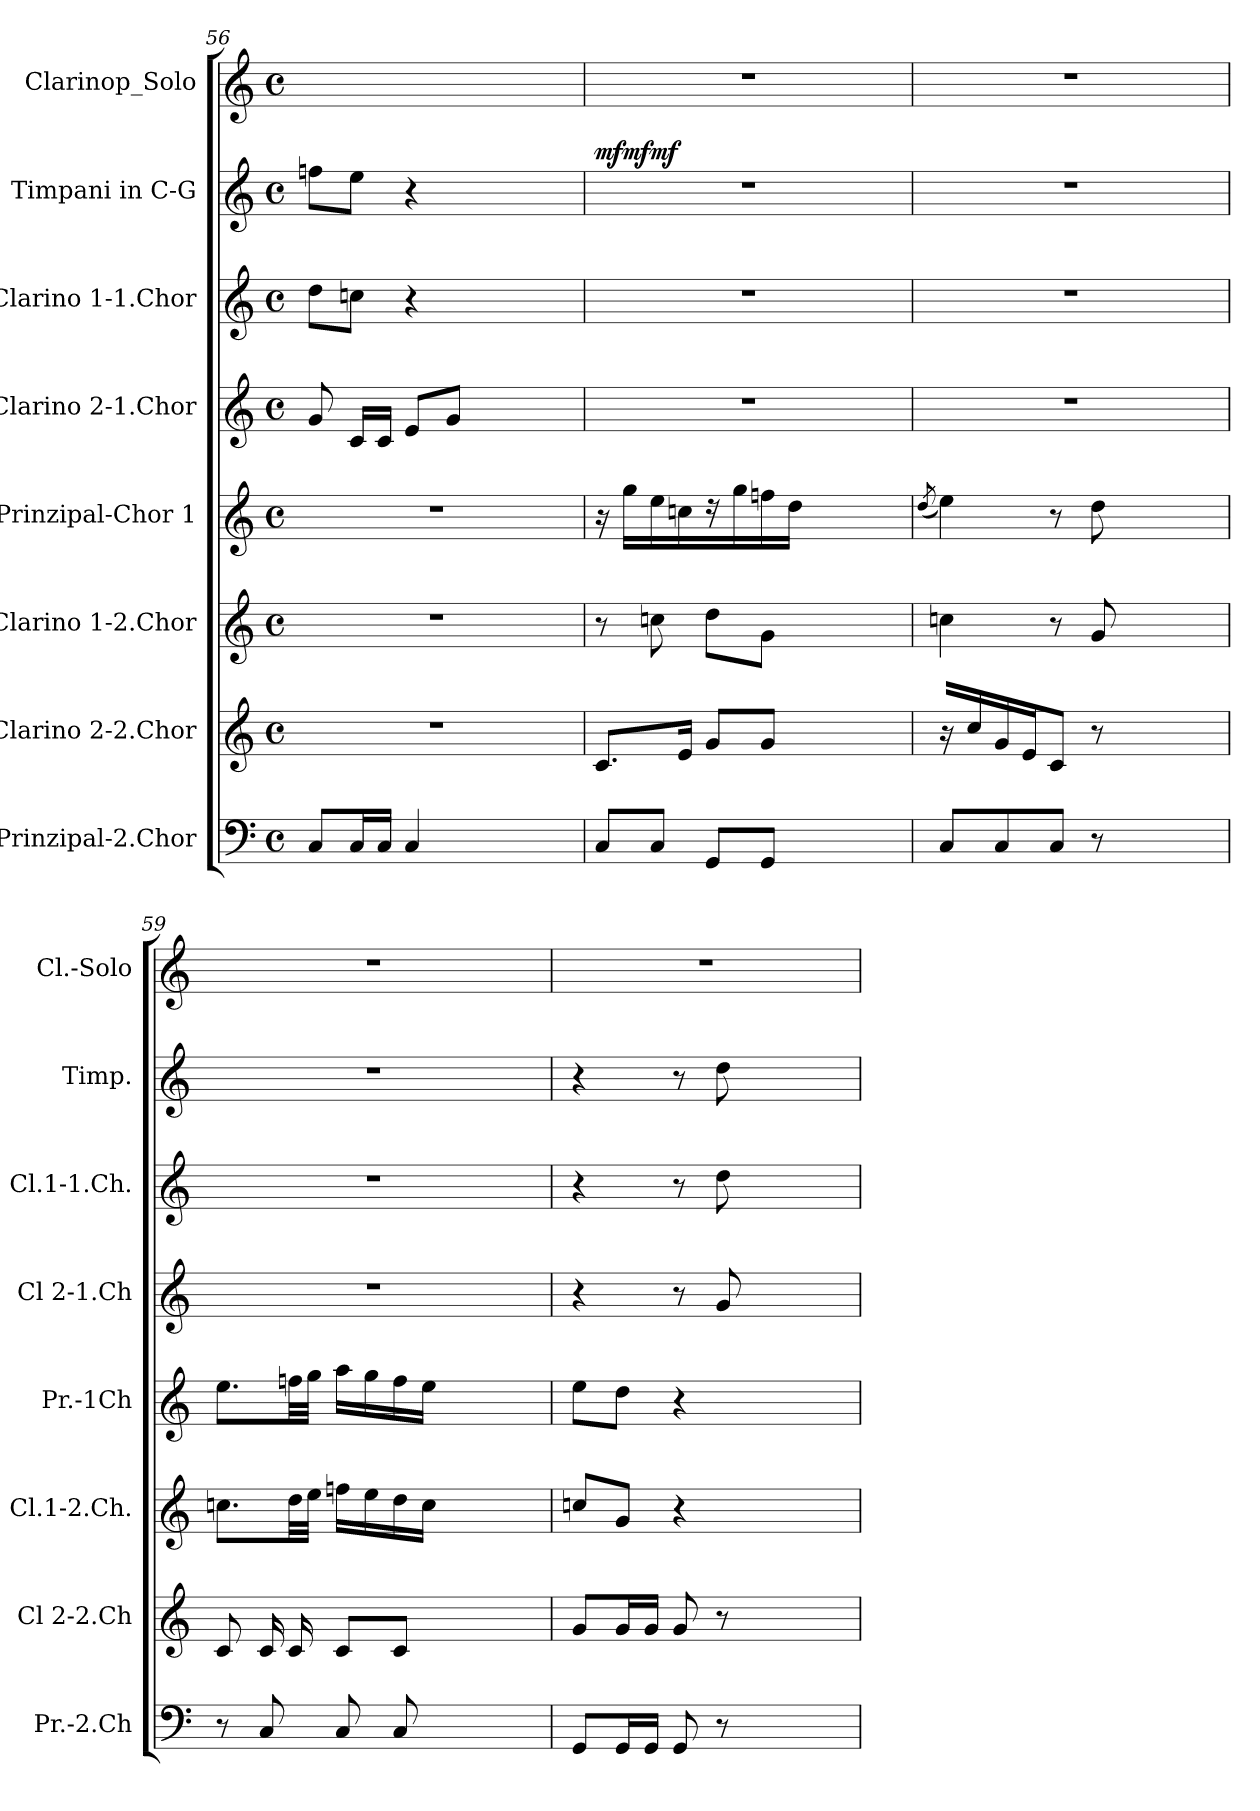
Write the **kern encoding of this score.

**kern	**kern	**kern	**kern	**kern	**kern	**kern	**kern	**dynam
*part8	*part7	*part6	*part5	*part4	*part3	*part2	*part1	*part1
*staff8	*staff7	*staff6	*staff5	*staff4	*staff3	*staff2	*staff1	*staff1
*I"Prinzipal-2.Chor	*I"Clarino 2-2.Chor	*I"Clarino 1-2.Chor	*I"Prinzipal-Chor 1	*I"Clarino 2-1.Chor	*I"Clarino 1-1.Chor	*I"Timpani in C-G	*I"Clarinop_Solo	*
*I'Pr.-2.Ch	*I'Cl 2-2.Ch	*I'Cl.1-2.Ch.	*I'Pr.-1Ch	*I'Cl 2-1.Ch	*I'Cl.1-1.Ch.	*I'Timp.	*I'Cl.-Solo	*
*clefF4	*clefG2	*clefG2	*clefG2	*clefG2	*clefG2	*clefG2	*clefG2	*
*	*	*ITrd1c2	*ITrd1c2	*	*ITrd1c2	*ITrd1c2	*	*
*M4/4	*M4/4	*M4/4	*M4/4	*M4/4	*M4/4	*M4/4	*M4/4	*
*met(c)	*met(c)	*met(c)	*met(c)	*met(c)	*met(c)	*met(c)	*met(c)	*
=56	=56	=56	=56	=56	=56	=56	=56	=56
8CL	1r	1r	1r	8g	8ccL	8ee-L	1ryy	.
16CL	.	.	.	16cLL	8b-J	8ddJ	.	.
16CJJ	.	.	.	16cJJ	.	.	.	.
4C	.	.	.	8eL	4r	4r	.	.
.	.	.	.	8gJ	.	.	.	.
2ryy	.	.	.	2ryy	2ryy	2ryy	.	.
!!LO:LB:g=z
=57	=57	=57	=57	=57	=57	=57	=57	=57
!	!	!	!	!	!	!	!	!LO:DY:b
*	*	*	*	*	*	*	*^	*
*	*	*	*	*	*	*	*	*^	*
8CL	8.cL	8r	16r	1r	1r	1r	1r	16ryy	8ryy	mf
!	!	!	!	!	!	!	!	!	!	!LO:DY:b
.	.	.	16ffLL	.	.	.	.	2...ryy	.	mf
!	!	!	!	!	!	!	!	!	!	!LO:DY:b
8CJ	.	8b-	16dd	.	.	.	.	.	2..ryy	mf
.	16eJk	.	16b-	.	.	.	.	.	.	.
8GGL	8gL	8ccL	16r	.	.	.	.	.	.	.
.	.	.	16ff	.	.	.	.	.	.	.
8GGJ	8gJ	8fJ	16ee-	.	.	.	.	.	.	.
.	.	.	16ccJJ	.	.	.	.	.	.	.
2ryy	2ryy	2ryy	2ryy	.	.	.	.	.	.	.
*	*	*	*	*	*	*	*v	*v	*v	*
=58	=58	=58	=58	=58	=58	=58	=58	=58
.	.	.	(>8qcc	.	.	.	.	.
8CL	16r	4b-	4dd)	1r	1r	1r	1r	.
.	16ccLL	.	.	.	.	.	.	.
8C	16g	.	.	.	.	.	.	.
.	16eJJ	.	.	.	.	.	.	.
8CJ	8cJ	8r	8r	.	.	.	.	.
8r	8r	8f	8cc	.	.	.	.	.
2ryy	2ryy	2ryy	2ryy	.	.	.	.	.
=59	=59	=59	=59	=59	=59	=59	=59	=59
8r	8c	8.b-L	8.ddL	1r	1r	1r	1r	.
8C	16c	.	.	.	.	.	.	.
.	16c	32ccLL	32ee-LL	.	.	.	.	.
.	.	32ddJJJ	32ffJJJ	.	.	.	.	.
8C	8cL	16ee-LL	16ggLL	.	.	.	.	.
.	.	16dd	16ff	.	.	.	.	.
8C	8cJ	16cc	16ee-	.	.	.	.	.
.	.	16b-JJ	16ddJJ	.	.	.	.	.
2ryy	2ryy	2ryy	2ryy	.	.	.	.	.
!!LO:LB:g=z
=60	=60	=60	=60	=60	=60	=60	=60	=60
8GGL	8gL	8b-L	8ddL	4r	4r	4r	1r	.
16GGL	16gL	8fJ	8ccJ	.	.	.	.	.
16GGJJ	16gJJ	.	.	.	.	.	.	.
8GG	8g	4r	4r	8r	8r	8r	.	.
8r	8r	.	.	8g	8cc	8cc	.	.
2ryy	2ryy	2ryy	2ryy	2ryy	2ryy	2ryy	.	.
=	=	=	=	=	=	=	=	=
*-	*-	*-	*-	*-	*-	*-	*-	*-
